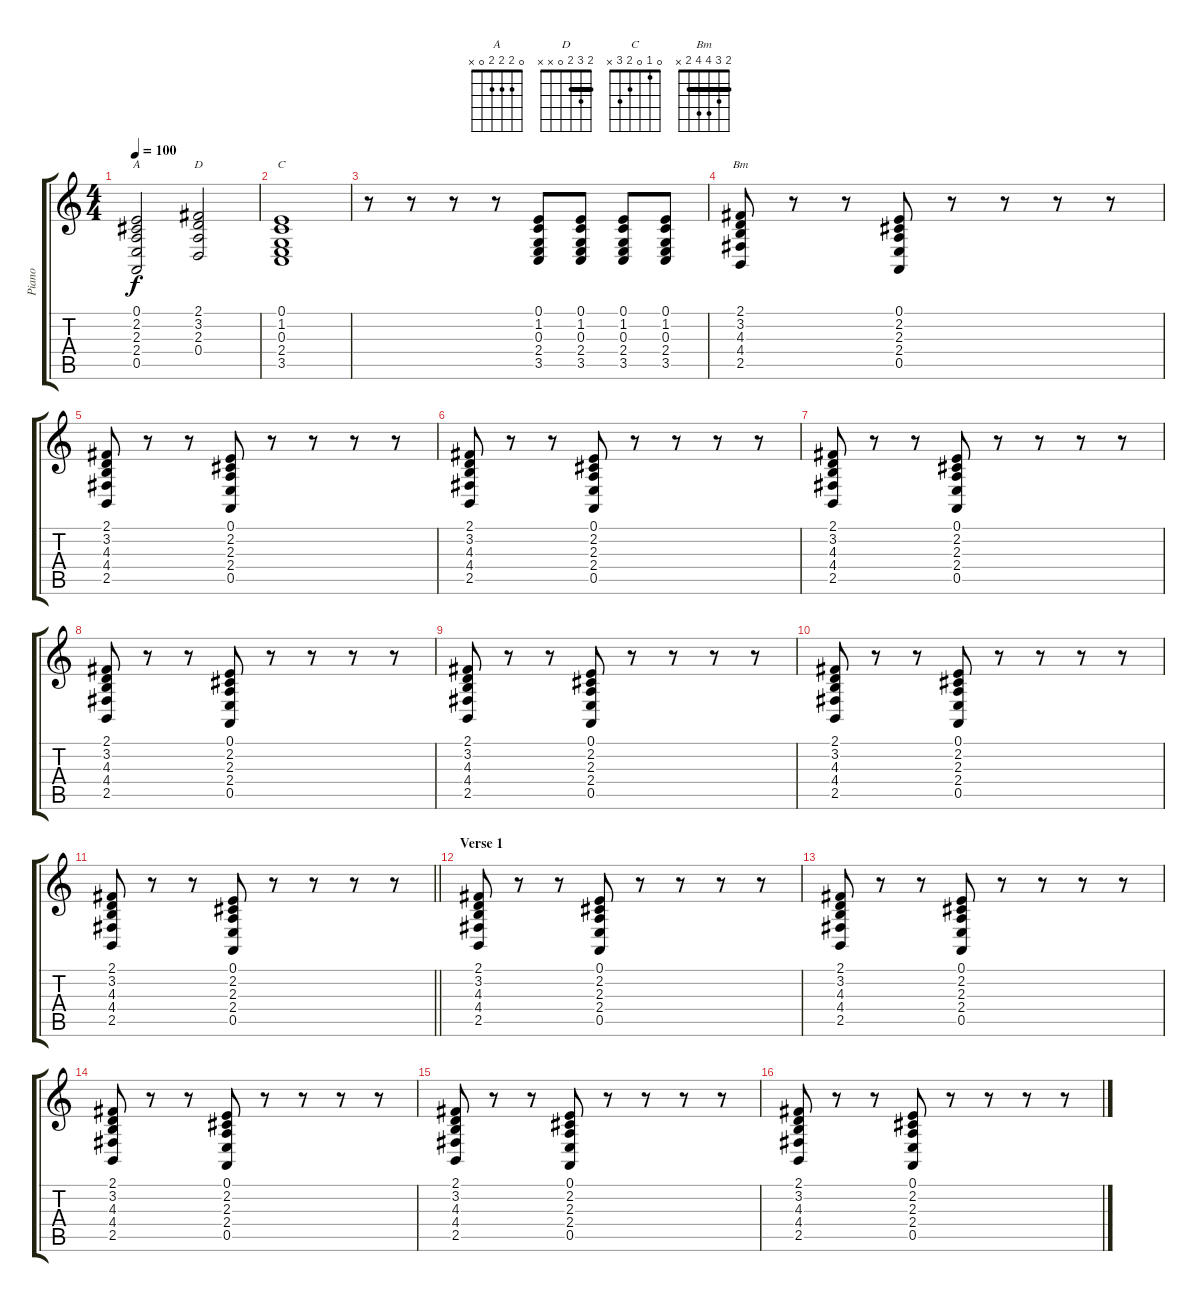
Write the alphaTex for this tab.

\track ("Piano" "Piano") {instrument acousticgrandpiano}
\staff {score tabs}
\tuning (E4 B3 G3 D3 A2 E2) {hide}
\chord ("A" 0 2 2 2 0 x)
\chord ("D" 2 3 2 0 x x) {barre 2}
\chord ("C" 0 1 0 2 3 x)
\chord ("Bm" 2 3 4 4 2 x) {barre 2}
\ts (4 4)
\tempo 100
\clef g2
\ks c
(0.1 2.2 2.3 2.4 0.5).2{ch "A" dy f instrument acousticgrandpiano} (2.1 3.2 2.3 0.4).2{ch "D"} |
(0.1 1.2 0.3 2.4 3.5).1{ch "C"} |
r.8 r.8 r.8 r.8 (0.1 1.2 0.3 2.4 3.5).8 (0.1 1.2 0.3 2.4 3.5).8 (0.1 1.2 0.3 2.4 3.5).8 (0.1 1.2 0.3 2.4 3.5).8 |
(2.1 3.2 4.3 4.4 2.5).8{ch "Bm"} r.8 r.8 (0.1 2.2 2.3 2.4 0.5).8 r.8 r.8 r.8 r.8 |
(2.1 3.2 4.3 4.4 2.5).8 r.8 r.8 (0.1 2.2 2.3 2.4 0.5).8 r.8 r.8 r.8 r.8 |
(2.1 3.2 4.3 4.4 2.5).8 r.8 r.8 (0.1 2.2 2.3 2.4 0.5).8 r.8 r.8 r.8 r.8 |
(2.1 3.2 4.3 4.4 2.5).8 r.8 r.8 (0.1 2.2 2.3 2.4 0.5).8 r.8 r.8 r.8 r.8 |
(2.1 3.2 4.3 4.4 2.5).8 r.8 r.8 (0.1 2.2 2.3 2.4 0.5).8 r.8 r.8 r.8 r.8 |
(2.1 3.2 4.3 4.4 2.5).8 r.8 r.8 (0.1 2.2 2.3 2.4 0.5).8 r.8 r.8 r.8 r.8 |
(2.1 3.2 4.3 4.4 2.5).8 r.8 r.8 (0.1 2.2 2.3 2.4 0.5).8 r.8 r.8 r.8 r.8 |
\barLineRight lightlight
(2.1 3.2 4.3 4.4 2.5).8 r.8 r.8 (0.1 2.2 2.3 2.4 0.5).8 r.8 r.8 r.8 r.8 |
\section ("" "Verse 1")
(2.1 3.2 4.3 4.4 2.5).8 r.8 r.8 (0.1 2.2 2.3 2.4 0.5).8 r.8 r.8 r.8 r.8 |
(2.1 3.2 4.3 4.4 2.5).8 r.8 r.8 (0.1 2.2 2.3 2.4 0.5).8 r.8 r.8 r.8 r.8 |
(2.1 3.2 4.3 4.4 2.5).8 r.8 r.8 (0.1 2.2 2.3 2.4 0.5).8 r.8 r.8 r.8 r.8 |
(2.1 3.2 4.3 4.4 2.5).8 r.8 r.8 (0.1 2.2 2.3 2.4 0.5).8 r.8 r.8 r.8 r.8 |
(2.1 3.2 4.3 4.4 2.5).8 r.8 r.8 (0.1 2.2 2.3 2.4 0.5).8 r.8 r.8 r.8 r.8
